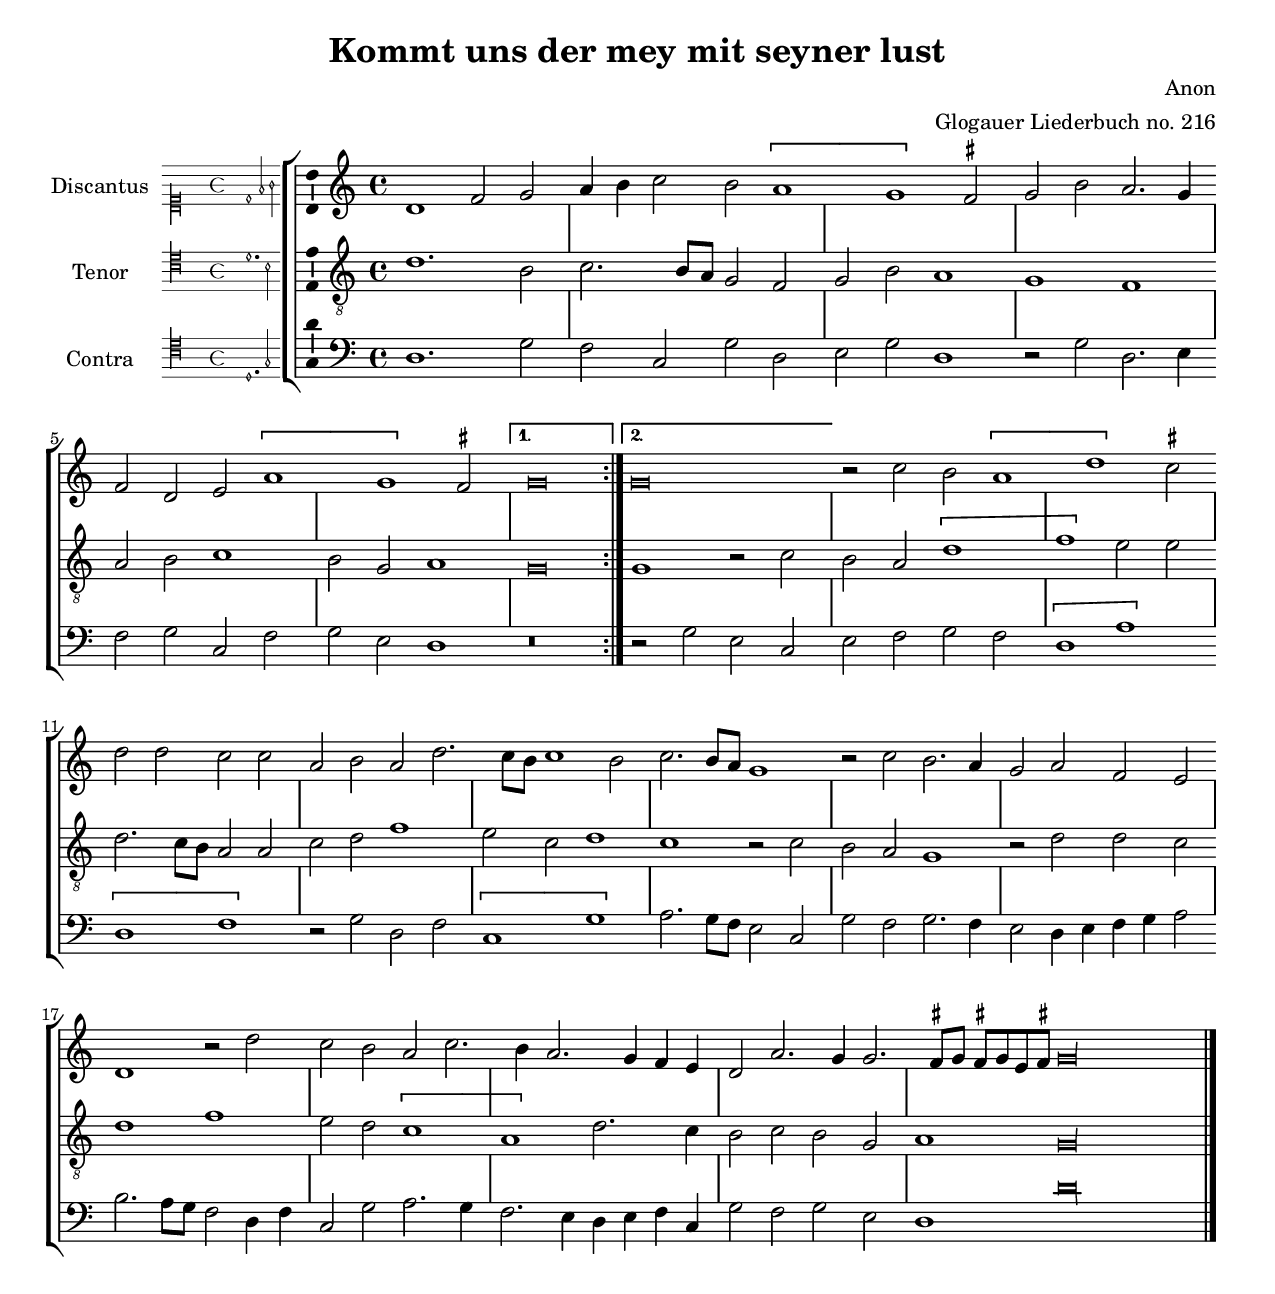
\version "2.22"

\include "english.ly"

#(set-global-staff-size 18.5)
#(set-default-paper-size "letter")

\header {
  title = "Kommt uns der mey mit seyner lust"
  composer = "Anon"
  arranger = "Glogauer Liederbuch no. 216"
}

ficta = { \once \set suggestAccidentals = ##t }
hidebarline = {
  \hide StaffGroup.SpanBar
  s\longa
  \undo \hide StaffGroup.SpanBar
}

fourTwoCommonTime = {
    \once \override Staff.TimeSignature.stencil = #ly:text-interface::print
    \once \override Staff.TimeSignature.text = \markup \musicglyph "timesig.C44"
    \time 4/2
}

global = {
  \key c \major

  \fourTwoCommonTime
  \hide Staff.BarLine
  \override Staff.NoteHead.style = #'baroque


}

globalEnd = {
  \undo \hide Staff.BarLine
  \bar "|."
}

discantusVoice = {

  \incipit { \clef "mensural-c1" d'1 f'2 g' }

  \global

  \clef G

 \relative c' {
  \repeat volta 2 {
    d1 f2 g a4 b c2 b \[ a1 g \] \ficta fs2 g b a2. g4 f2
    d e \[ a1 g \] \ficta fs2
    \alternative {
      \volta 1 { g\breve \undo \hide Staff.BarLine }
      \volta 2 {  g\breve \hide Staff.BarLine }
    }
  } r2 c2 b \[ a1 d \]
  \ficta cs2 d d c c a b a d2. c8 b c1 b2
  c2. b8 a g1 r2 c2 b2. a4 g2 a f e d1 r2
  d'2 c b a c2. b4 a2. g4 f e d2 a'2. g4 g2. \ficta fs8[ g ] \ficta fs! g e \ficta fs!

  <<
    \hidebarline
    { g\longa }
  >>
}


  \globalEnd


}

tenorVoice =  {
  \incipit {  \clef "mensural-c4" d'1. b2 }

  \global

  \clef "G_8"

 \relative c' {
  \repeat volta 2 {
    d1. b2 c2. b8 a g2 f g b a1 g f a2 b c1 b2 g a1
    \alternative {
      \volta 1 { g\breve  \undo \hide Staff.BarLine }
      \volta 2 { g1 r2 \hide Staff.BarLine }
    }
  }
  c2 b a \[ d1 f \] e2 e d2. c8 b a2 a c d f1 e2 c d1 c r2
  c2 b a g1 r2 d'2 d c d1 f e2 d \[ c1 a \] d2. c4 b2 c b2 g a1
  g\longa
}


  \globalEnd
  % Music follows here.

}

contraVoice =  {
  % Music follows here.
  \incipit { \clef "mensural-c4" d1. g2 }

  \global


  \clef "F"
   \relative c {
  \repeat volta 2{
    d1. g2 f c g' d e g d1 r2 g2 d2. e4 f2 g c, f g e d1
    \alternative {
      \volta 1 { r\breve \undo \hide Staff.BarLine }
      \volta 2 { r2 g e c \hide Staff.BarLine }
    }
  }
  e f g f \[ d1 a' \] \[ d,1 f \] r2 g d f \[ c1 g' \]
  a2. g8 f e2 c g' f2 g2.  f4 e2 d4 e f g a2 b2. a8 g
  f2 d4 f c2 g'2 a2. g4 f2. e4 d e f c g'2 f g e d1 d'\longa
  }


  \globalEnd
}

discantusVoicePart = \new Staff \with {
  instrumentName = "Discantus"
  midiInstrument = "oboe"
  \consists "Ambitus_engraver"
} { \discantusVoice }

tenorVoicePart = \new Staff \with {
  instrumentName = "Tenor"
  midiInstrument = "oboe"
  \consists "Ambitus_engraver"
} { \tenorVoice }

contraVoicePart = \new Staff \with {
  instrumentName = "Contra"
  midiInstrument = "trombone"
  \consists "Ambitus_engraver"
} { \clef "treble_8" \contraVoice }

\score {
  \new StaffGroup {
    <<
      \discantusVoicePart
      \tenorVoicePart
      \contraVoicePart
    >>
  }
  \layout {
    indent = 4\cm
    incipit-width = 2\cm
  }
  \midi {
    \tempo 1=70
  }
}
